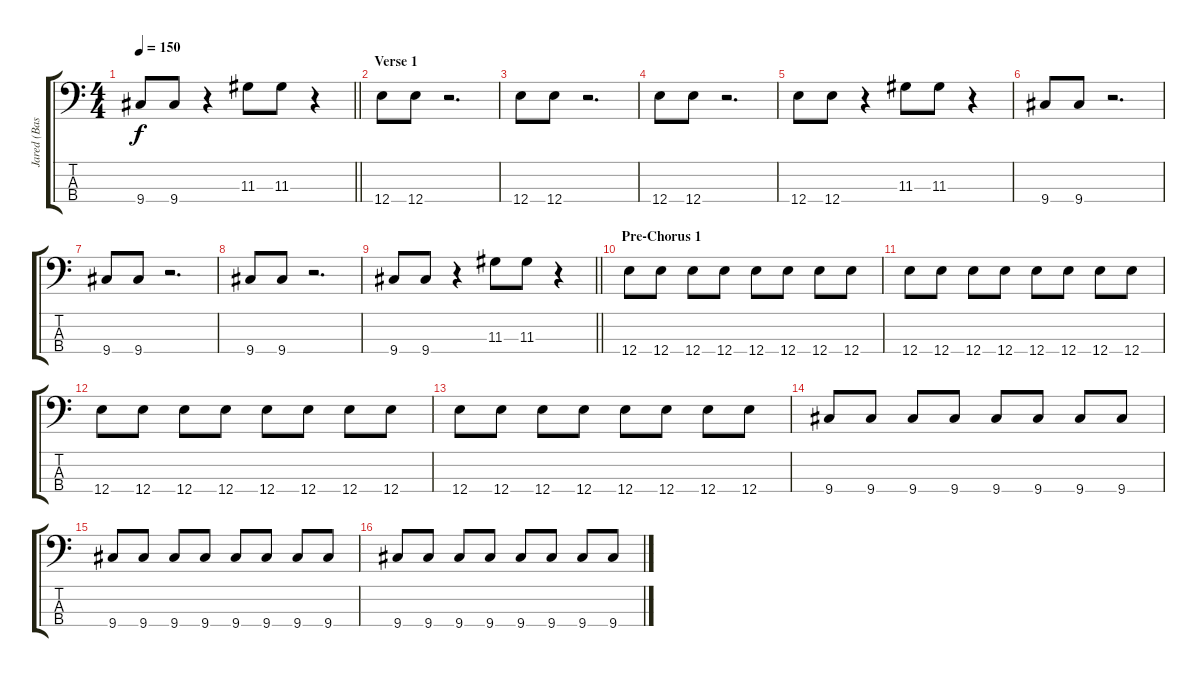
\track ("Jared (Bass)" "Jared (Bas") {instrument electricbasspick}
\staff {score tabs}
\tuning (G2 D2 A1 E1) {hide}
\ts (4 4)
\tempo 150
\clef f4
\barLineRight lightlight
\ks c
9.4.8{dy f} 9.4.8 r.4 11.3.8 11.3.8 r.4 |
\section ("" "Verse 1")
12.4.8 12.4.8 r.2{d} |
12.4.8 12.4.8 r.2{d} |
12.4.8 12.4.8 r.2{d} |
12.4.8 12.4.8 r.4 11.3.8 11.3.8 r.4 |
9.4.8 9.4.8 r.2{d} |
9.4.8 9.4.8 r.2{d} |
9.4.8 9.4.8 r.2{d} |
\barLineRight lightlight
9.4.8 9.4.8 r.4 11.3.8 11.3.8 r.4 |
\section ("" "Pre-Chorus 1")
12.4.8 12.4.8 12.4.8 12.4.8 12.4.8 12.4.8 12.4.8 12.4.8 |
12.4.8 12.4.8 12.4.8 12.4.8 12.4.8 12.4.8 12.4.8 12.4.8 |
12.4.8 12.4.8 12.4.8 12.4.8 12.4.8 12.4.8 12.4.8 12.4.8 |
12.4.8 12.4.8 12.4.8 12.4.8 12.4.8 12.4.8 12.4.8 12.4.8 |
9.4.8 9.4.8 9.4.8 9.4.8 9.4.8 9.4.8 9.4.8 9.4.8 |
9.4.8 9.4.8 9.4.8 9.4.8 9.4.8 9.4.8 9.4.8 9.4.8 |
9.4.8 9.4.8 9.4.8 9.4.8 9.4.8 9.4.8 9.4.8 9.4.8
